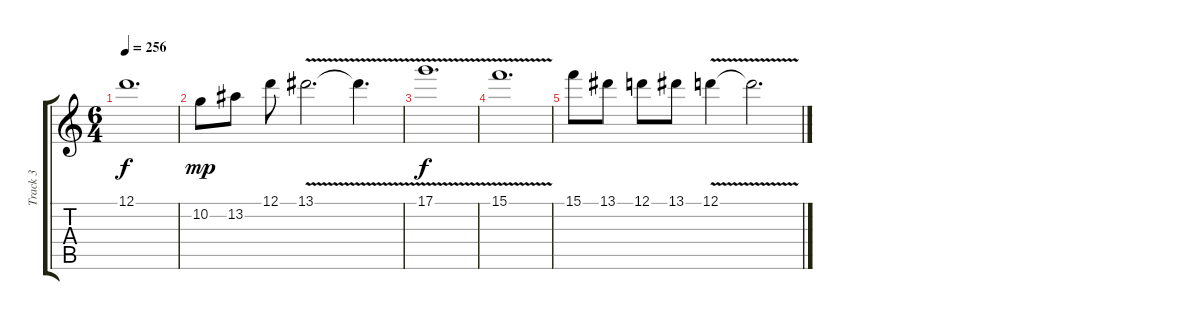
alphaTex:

\track ("Track 3" "Track 3") {instrument distortionguitar}
\staff {score tabs}
\tuning (D4 A3 F3 C3 G2 D2) {hide}
\ts (6 4)
\tempo 256
\clef g2
\ks c
12.1{t}.1{d dy f volume 0} |
10.2.8{dy mp volume 16} 13.2.8 12.1.8 13.1{v}.2{d} 13.1{t}.4{d} |
17.1{v}.1{d dy f} |
15.1{v}.1{d} |
15.1.8 13.1.8 12.1.8 13.1.8 12.1{v}.4 12.1{t}.2{d}
